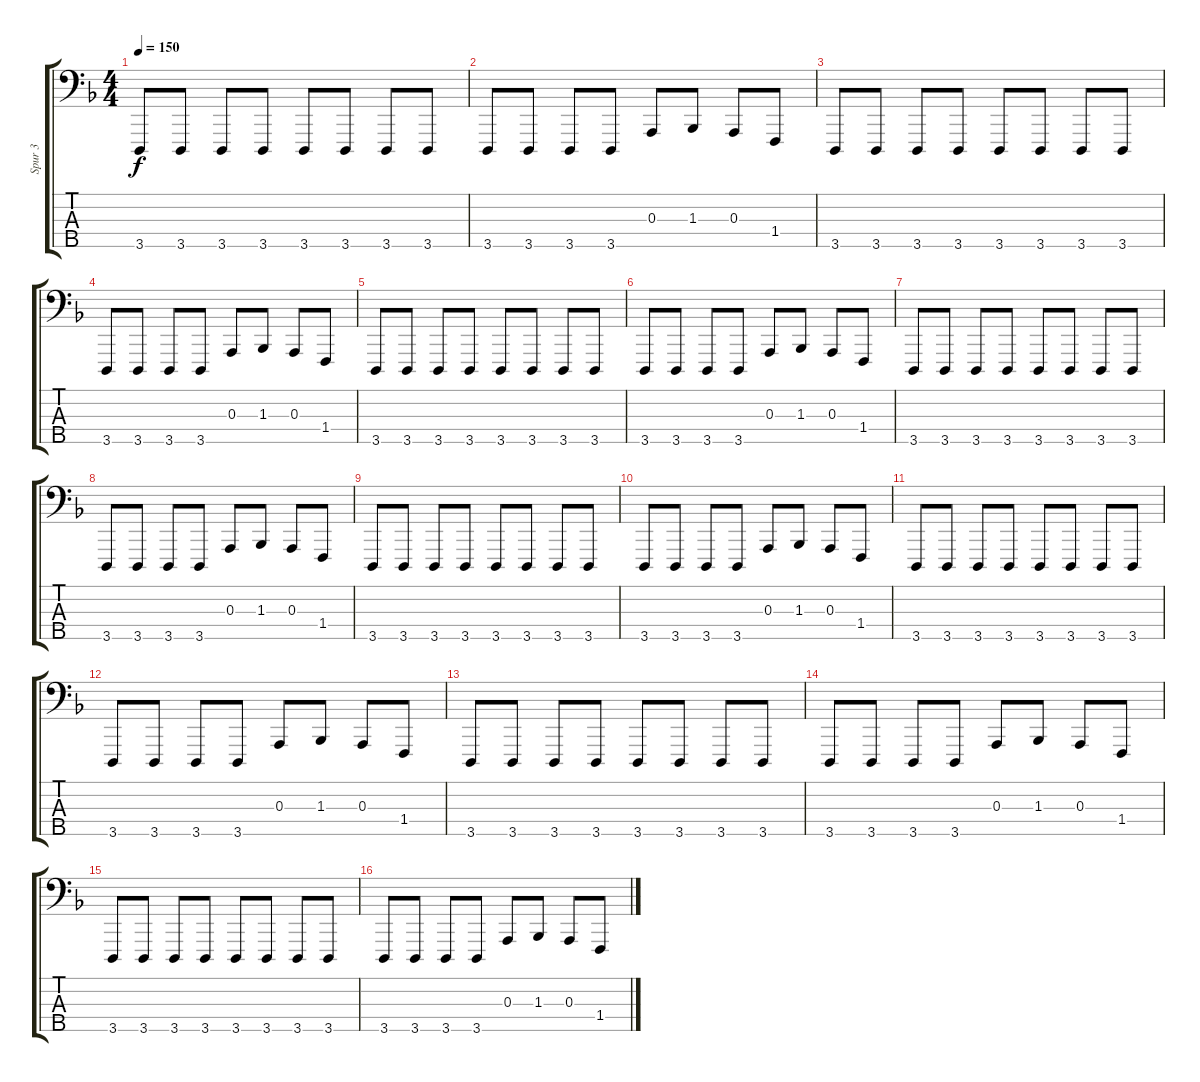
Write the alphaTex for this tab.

\track ("Spur 3" "Spur 3") {instrument cello}
\staff {score tabs}
\tuning (G2 D2 A1 E1 B0) {hide}
\ts (4 4)
\tempo 150
\clef f4
\ks f
3.5.8{dy f} 3.5.8 3.5.8 3.5.8 3.5.8 3.5.8 3.5.8 3.5.8 |
3.5.8 3.5.8 3.5.8 3.5.8 0.3.8 1.3.8 0.3.8 1.4.8 |
3.5.8 3.5.8 3.5.8 3.5.8 3.5.8 3.5.8 3.5.8 3.5.8 |
3.5.8 3.5.8 3.5.8 3.5.8 0.3.8 1.3.8 0.3.8 1.4.8 |
3.5.8 3.5.8 3.5.8 3.5.8 3.5.8 3.5.8 3.5.8 3.5.8 |
3.5.8 3.5.8 3.5.8 3.5.8 0.3.8 1.3.8 0.3.8 1.4.8 |
3.5.8 3.5.8 3.5.8 3.5.8 3.5.8 3.5.8 3.5.8 3.5.8 |
3.5.8 3.5.8 3.5.8 3.5.8 0.3.8 1.3.8 0.3.8 1.4.8 |
3.5.8 3.5.8 3.5.8 3.5.8 3.5.8 3.5.8 3.5.8 3.5.8 |
3.5.8 3.5.8 3.5.8 3.5.8 0.3.8 1.3.8 0.3.8 1.4.8 |
3.5.8 3.5.8 3.5.8 3.5.8 3.5.8 3.5.8 3.5.8 3.5.8 |
3.5.8 3.5.8 3.5.8 3.5.8 0.3.8 1.3.8 0.3.8 1.4.8 |
3.5.8 3.5.8 3.5.8 3.5.8 3.5.8 3.5.8 3.5.8 3.5.8 |
3.5.8 3.5.8 3.5.8 3.5.8 0.3.8 1.3.8 0.3.8 1.4.8 |
3.5.8 3.5.8 3.5.8 3.5.8 3.5.8 3.5.8 3.5.8 3.5.8 |
3.5.8 3.5.8 3.5.8 3.5.8 0.3.8 1.3.8 0.3.8 1.4.8
